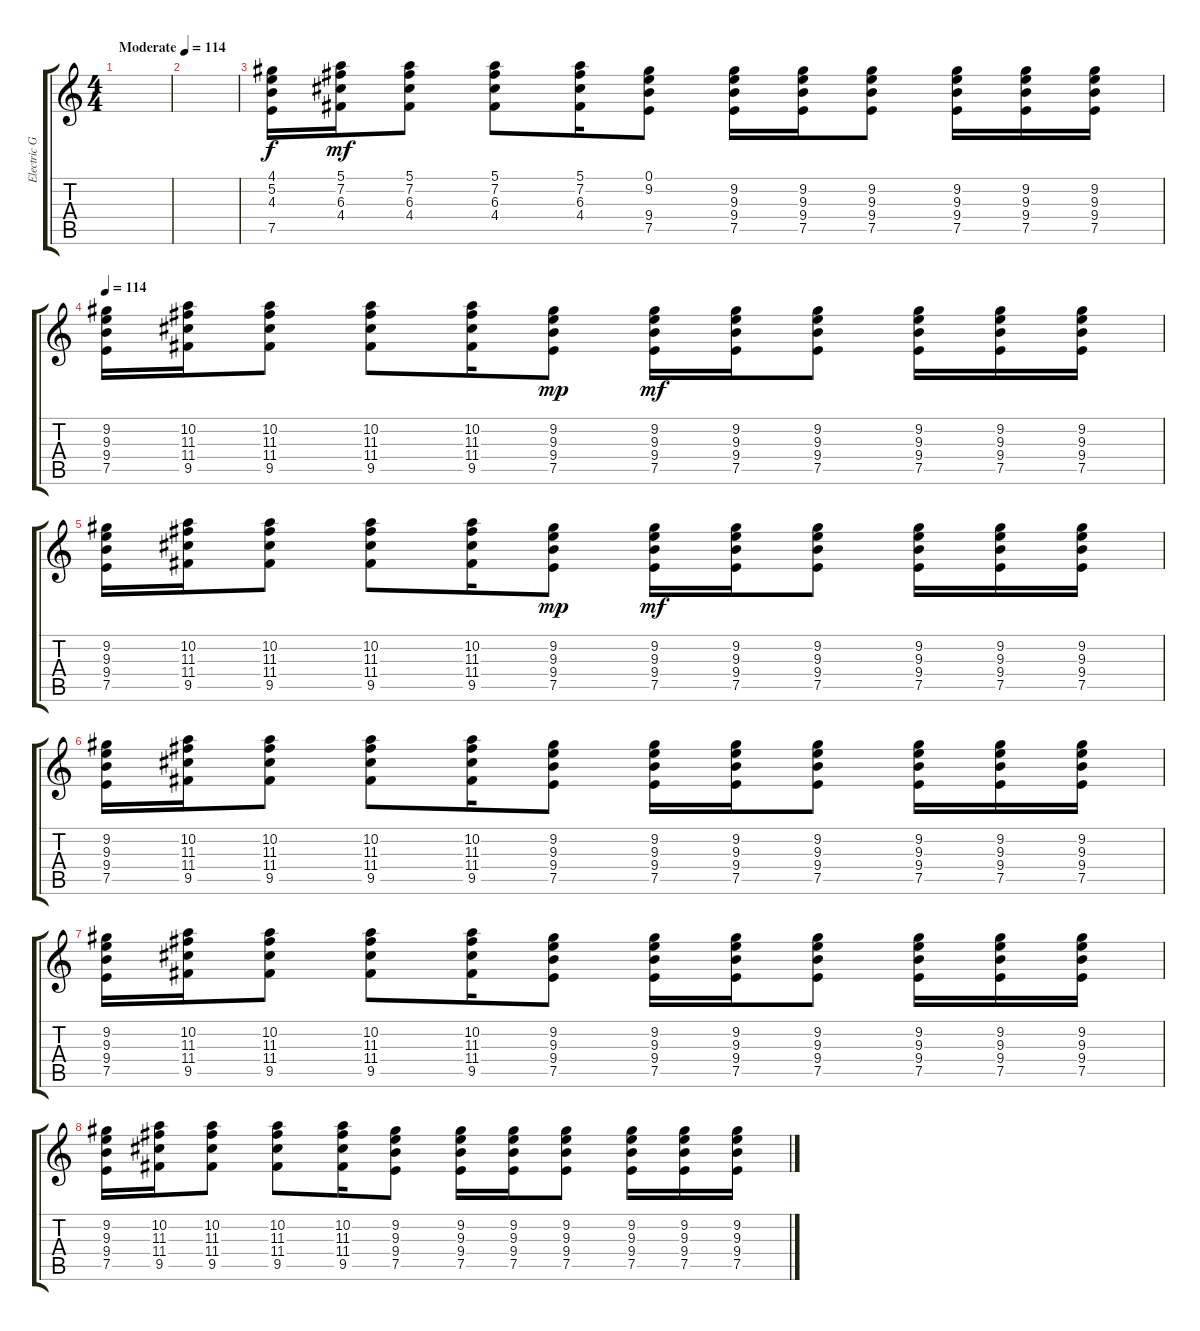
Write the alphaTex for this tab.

\track ("Electric Guitar" "Electric G") {instrument distortionguitar}
\staff {score tabs}
\tuning (E4 B3 G3 D3 A2 E2) {hide}
\ts (4 4)
\tempo (114 "Moderate")
\clef g2
\ks c
|
|
(4.1 5.2 4.3 7.5).16 (5.1 7.2 6.3 4.4).16{dy mf} (5.1 7.2 6.3 4.4).8 (5.1 7.2 6.3 4.4).8 (5.1 7.2 6.3 4.4).16 (0.1 9.2 9.4 7.5).8 (9.2 9.3 9.4 7.5).16 (9.2 9.3 9.4 7.5).16 (9.2 9.3 9.4 7.5).8 (9.2 9.3 9.4 7.5).16 (9.2 9.3 9.4 7.5).16 (9.2 9.3 9.4 7.5).16 |
\tempo 114
(9.2 9.3 9.4 7.5).16 (10.2 11.3 11.4 9.5).16 (10.2 11.3 11.4 9.5).8 (10.2 11.3 11.4 9.5).8 (10.2 11.3 11.4 9.5).16 (9.2 9.3 9.4 7.5).8{dy mp} (9.2 9.3 9.4 7.5).16{dy mf} (9.2 9.3 9.4 7.5).16 (9.2 9.3 9.4 7.5).8 (9.2 9.3 9.4 7.5).16 (9.2 9.3 9.4 7.5).16 (9.2 9.3 9.4 7.5).16 |
(9.2 9.3 9.4 7.5).16 (10.2 11.3 11.4 9.5).16 (10.2 11.3 11.4 9.5).8 (10.2 11.3 11.4 9.5).8 (10.2 11.3 11.4 9.5).16 (9.2 9.3 9.4 7.5).8{dy mp} (9.2 9.3 9.4 7.5).16{dy mf} (9.2 9.3 9.4 7.5).16 (9.2 9.3 9.4 7.5).8 (9.2 9.3 9.4 7.5).16 (9.2 9.3 9.4 7.5).16 (9.2 9.3 9.4 7.5).16 |
(9.2 9.3 9.4 7.5).16 (10.2 11.3 11.4 9.5).16 (10.2 11.3 11.4 9.5).8 (10.2 11.3 11.4 9.5).8 (10.2 11.3 11.4 9.5).16 (9.2 9.3 9.4 7.5).8 (9.2 9.3 9.4 7.5).16 (9.2 9.3 9.4 7.5).16 (9.2 9.3 9.4 7.5).8 (9.2 9.3 9.4 7.5).16 (9.2 9.3 9.4 7.5).16 (9.2 9.3 9.4 7.5).16 |
(9.2 9.3 9.4 7.5).16 (10.2 11.3 11.4 9.5).16 (10.2 11.3 11.4 9.5).8 (10.2 11.3 11.4 9.5).8 (10.2 11.3 11.4 9.5).16 (9.2 9.3 9.4 7.5).8 (9.2 9.3 9.4 7.5).16 (9.2 9.3 9.4 7.5).16 (9.2 9.3 9.4 7.5).8 (9.2 9.3 9.4 7.5).16 (9.2 9.3 9.4 7.5).16 (9.2 9.3 9.4 7.5).16 |
(9.2 9.3 9.4 7.5).16 (10.2 11.3 11.4 9.5).16 (10.2 11.3 11.4 9.5).8 (10.2 11.3 11.4 9.5).8 (10.2 11.3 11.4 9.5).16 (9.2 9.3 9.4 7.5).8 (9.2 9.3 9.4 7.5).16 (9.2 9.3 9.4 7.5).16 (9.2 9.3 9.4 7.5).8 (9.2 9.3 9.4 7.5).16 (9.2 9.3 9.4 7.5).16 (9.2 9.3 9.4 7.5).16
